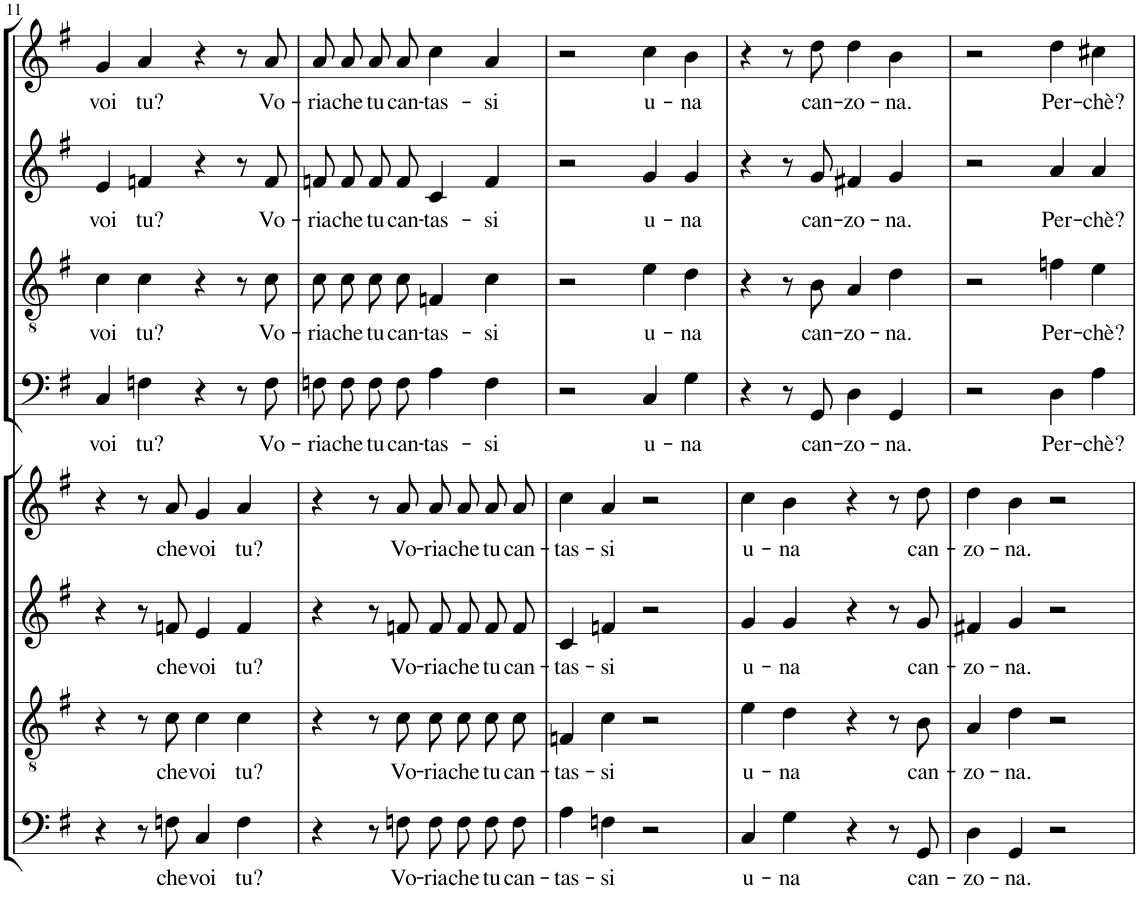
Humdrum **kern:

**kern	**text	**kern	**text	**kern	**text	**kern	**text	**kern	**text	**kern	**text	**kern	**text	**kern	**text
*part8	*part8	*part7	*part7	*part6	*part6	*part5	*part5	*part4	*part4	*part3	*part3	*part2	*part2	*part1	*part1
*staff8	*staff8	*staff7	*staff7	*staff6	*staff6	*staff5	*staff5	*staff4	*staff4	*staff3	*staff3	*staff2	*staff2	*staff1	*staff1
*I"B II	*	*I"T II	*	*I"C II	*	*I"S II	*	*I"B I	*	*I"T I	*	*I"C I	*	*I"S I	*
!!LO:PB:g=z
*clefF4	*	*clefGv2	*	*clefG2	*	*clefG2	*	*clefF4	*	*clefGv2	*	*clefG2	*	*clefG2	*
*	*	*	*	*	*	*Trd1c2	*	*	*	*	*	*	*	*Trd1c2	*
*k[f#]	*	*k[f#]	*	*k[f#]	*	*k[f#]	*	*k[f#]	*	*k[f#]	*	*k[f#]	*	*k[f#]	*
*G:	*	*G:	*	*G:	*	*G:	*	*G:	*	*G:	*	*G:	*	*G:	*
*M2/2	*	*M2/2	*	*M2/2	*	*M2/2	*	*M2/2	*	*M2/2	*	*M2/2	*	*M2/2	*
=11	=11	=11	=11	=11	=11	=11	=11	=11	=11	=11	=11	=11	=11	=11	=11
!	!	!	!	!	!	!	!	!	!LO:LY:b	!	!LO:LY:b	!	!LO:LY:b	!	!LO:LY:b
4r	.	4r	.	4r	.	4r	.	4C/	voi	4c\	voi	4e/	voi	4g/	voi
!	!	!	!	!	!	!	!	!	!LO:LY:b	!	!LO:LY:b	!	!LO:LY:b	!	!LO:LY:b
8r	.	8r	.	8r	.	8r	.	4Fn\	tu?	4c\	tu?	4fn/	tu?	4a/	tu?
!	!LO:LY:b	!	!LO:LY:b	!	!LO:LY:b	!	!LO:LY:b	!	!	!	!	!	!	!	!
8Fn\	che	8c\	che	8fn/	che	8a/	che	.	.	.	.	.	.	.	.
!	!LO:LY:b	!	!LO:LY:b	!	!LO:LY:b	!	!LO:LY:b	!	!	!	!	!	!	!	!
4C/	voi	4c\	voi	4e/	voi	4g/	voi	4r	.	4r	.	4r	.	4r	.
!	!LO:LY:b	!	!LO:LY:b	!	!LO:LY:b	!	!LO:LY:b	!	!	!	!	!	!	!	!
4F\	tu?	4c\	tu?	4f/	tu?	4a/	tu?	8r	.	8r	.	8r	.	8r	.
!	!	!	!	!	!	!	!	!	!LO:LY:b	!	!LO:LY:b	!	!LO:LY:b	!	!LO:LY:b
.	.	.	.	.	.	.	.	8F\	Vo-	8c\	Vo-	8f/	Vo-	8a/	Vo-
=12	=12	=12	=12	=12	=12	=12	=12	=12	=12	=12	=12	=12	=12	=12	=12
!	!	!	!	!	!	!	!	!	!LO:LY:b	!	!LO:LY:b	!	!LO:LY:b	!	!LO:LY:b
4r	.	4r	.	4r	.	4r	.	8Fn\L	-ria	8c\L	-ria	8fn/L	-ria	8a/L	-ria
!	!	!	!	!	!	!	!	!	!LO:LY:b	!	!LO:LY:b	!	!LO:LY:b	!	!LO:LY:b
.	.	.	.	.	.	.	.	8F\	che	8c\	che	8f/	che	8a/	che
!	!	!	!	!	!	!	!	!	!LO:LY:b	!	!LO:LY:b	!	!LO:LY:b	!	!LO:LY:b
8r	.	8r	.	8r	.	8r	.	8F\	tu	8c\	tu	8f/	tu	8a/	tu
!	!LO:LY:b	!	!LO:LY:b	!	!LO:LY:b	!	!LO:LY:b	!	!LO:LY:b	!	!LO:LY:b	!	!LO:LY:b	!	!LO:LY:b
8Fn\	Vo-	8c\	Vo-	8fn/	Vo-	8a/	Vo-	8F\J	can-	8c\J	can-	8f/J	can-	8a/J	can-
!	!LO:LY:b	!	!LO:LY:b	!	!LO:LY:b	!	!LO:LY:b	!	!LO:LY:b	!	!LO:LY:b	!	!LO:LY:b	!	!LO:LY:b
8F\L	-ria	8c\L	-ria	8f/L	-ria	8a/L	-ria	4A\	-tas-	4Fn/	-tas-	4c/	-tas-	4cc\	-tas-
!	!LO:LY:b	!	!LO:LY:b	!	!LO:LY:b	!	!LO:LY:b	!	!	!	!	!	!	!	!
8F\	che	8c\	che	8f/	che	8a/	che	.	.	.	.	.	.	.	.
!	!LO:LY:b	!	!LO:LY:b	!	!LO:LY:b	!	!LO:LY:b	!	!LO:LY:b	!	!LO:LY:b	!	!LO:LY:b	!	!LO:LY:b
8F\	tu	8c\	tu	8f/	tu	8a/	tu	4F\	-si	4c\	-si	4f/	-si	4a/	-si
!	!LO:LY:b	!	!LO:LY:b	!	!LO:LY:b	!	!LO:LY:b	!	!	!	!	!	!	!	!
8F\J	can-	8c\J	can-	8f/J	can-	8a/J	can-	.	.	.	.	.	.	.	.
=13	=13	=13	=13	=13	=13	=13	=13	=13	=13	=13	=13	=13	=13	=13	=13
!	!LO:LY:b	!	!LO:LY:b	!	!LO:LY:b	!	!LO:LY:b	!	!	!	!	!	!	!	!
4A\	-tas-	4Fn/	-tas-	4c/	-tas-	4cc\	-tas-	2r	.	2r	.	2r	.	2r	.
!	!LO:LY:b	!	!LO:LY:b	!	!LO:LY:b	!	!LO:LY:b	!	!	!	!	!	!	!	!
4Fn\	-si	4c\	-si	4fn/	-si	4a/	-si	.	.	.	.	.	.	.	.
!	!	!	!	!	!	!	!	!	!LO:LY:b	!	!LO:LY:b	!	!LO:LY:b	!	!LO:LY:b
2r	.	2r	.	2r	.	2r	.	4C/	u-	4e\	u-	4g/	u-	4cc\	u-
!	!	!	!	!	!	!	!	!	!LO:LY:b	!	!LO:LY:b	!	!LO:LY:b	!	!LO:LY:b
.	.	.	.	.	.	.	.	4G\	-na	4d\	-na	4g/	-na	4b\	-na
=14	=14	=14	=14	=14	=14	=14	=14	=14	=14	=14	=14	=14	=14	=14	=14
!	!LO:LY:b	!	!LO:LY:b	!	!LO:LY:b	!	!LO:LY:b	!	!	!	!	!	!	!	!
4C/	u-	4e\	u-	4g/	u-	4cc\	u-	4r	.	4r	.	4r	.	4r	.
!	!LO:LY:b	!	!LO:LY:b	!	!LO:LY:b	!	!LO:LY:b	!	!	!	!	!	!	!	!
4G\	-na	4d\	-na	4g/	-na	4b\	-na	8r	.	8r	.	8r	.	8r	.
!	!	!	!	!	!	!	!	!	!LO:LY:b	!	!LO:LY:b	!	!LO:LY:b	!	!LO:LY:b
.	.	.	.	.	.	.	.	8GG/	can-	8B\	can-	8g/	can-	8dd\	can-
!	!	!	!	!	!	!	!	!	!LO:LY:b	!	!LO:LY:b	!	!LO:LY:b	!	!LO:LY:b
4r	.	4r	.	4r	.	4r	.	4D\	-zo-	4A/	-zo-	4f#X/	-zo-	4dd\	-zo-
!	!	!	!	!	!	!	!	!	!LO:LY:b	!	!LO:LY:b	!	!LO:LY:b	!	!LO:LY:b
8r	.	8r	.	8r	.	8r	.	4GG/	-na.	4d\	-na.	4g/	-na.	4b\	-na.
!	!LO:LY:b	!	!LO:LY:b	!	!LO:LY:b	!	!LO:LY:b	!	!	!	!	!	!	!	!
8GG/	can-	8B\	can-	8g/	can-	8dd\	can-	.	.	.	.	.	.	.	.
=15	=15	=15	=15	=15	=15	=15	=15	=15	=15	=15	=15	=15	=15	=15	=15
!	!LO:LY:b	!	!LO:LY:b	!	!LO:LY:b	!	!LO:LY:b	!	!	!	!	!	!	!	!
4D\	-zo-	4A/	-zo-	4f#X/	-zo-	4dd\	-zo-	2r	.	2r	.	2r	.	2r	.
!	!LO:LY:b	!	!LO:LY:b	!	!LO:LY:b	!	!LO:LY:b	!	!	!	!	!	!	!	!
4GG/	-na.	4d\	-na.	4g/	-na.	4b\	-na.	.	.	.	.	.	.	.	.
!	!	!	!	!	!	!	!	!	!LO:LY:b	!	!LO:LY:b	!	!LO:LY:b	!	!LO:LY:b
2r	.	2r	.	2r	.	2r	.	4D\	Per-	4fn\	Per-	4a/	Per-	4dd\	Per-
!	!	!	!	!	!	!	!	!	!LO:LY:b	!	!LO:LY:b	!	!LO:LY:b	!	!LO:LY:b
.	.	.	.	.	.	.	.	4A\	-chè?	4e\	-chè?	4a/	-chè?	4cc#X\	-chè?
=	=	=	=	=	=	=	=	=	=	=	=	=	=	=	=
*-	*-	*-	*-	*-	*-	*-	*-	*-	*-	*-	*-	*-	*-	*-	*-
